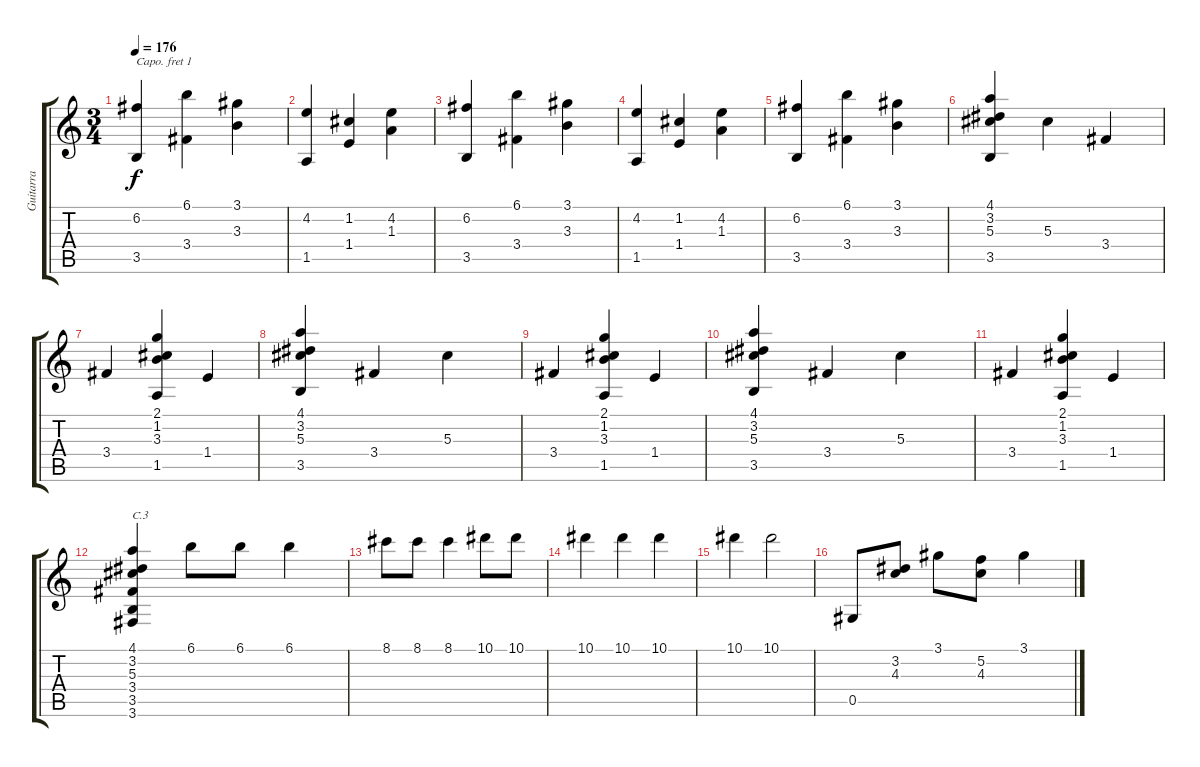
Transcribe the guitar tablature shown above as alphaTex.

\track ("Guitarra" "Guitarra") {instrument acousticguitarnylon}
\staff {score tabs}
\capo 1
\tuning (E4 B3 G3 D3 G2 D2) {hide}
\ts (3 4)
\tempo 176
\clef g2
\ks c
(6.2 3.5).4{dy f} (6.1 3.4).4 (3.1 3.3).4 |
(4.2 1.5).4 (1.2 1.4).4 (4.2 1.3).4 |
(6.2 3.5).4 (6.1 3.4).4 (3.1 3.3).4 |
(4.2 1.5).4 (1.2 1.4).4 (4.2 1.3).4 |
(6.2 3.5).4 (6.1 3.4).4 (3.1 3.3).4 |
(4.1 3.2 5.3 3.5).4 5.3.4 3.4.4 |
3.4.4 (2.1 1.2 3.3 1.5).4 1.4.4 |
(4.1 3.2 5.3 3.5).4 3.4.4 5.3.4 |
3.4.4 (2.1 1.2 3.3 1.5).4 1.4.4 |
(4.1 3.2 5.3 3.5).4 3.4.4 5.3.4 |
3.4.4 (2.1 1.2 3.3 1.5).4 1.4.4 |
(4.1 3.2 5.3 3.4 3.5 3.6).4{txt "C.3"} 6.1.8 6.1.8 6.1.4 |
8.1.8 8.1.8 8.1.4 10.1.8 10.1.8 |
10.1.4 10.1.4 10.1.4 |
10.1.4 10.1.2 |
0.5.8 (3.2 4.3).8 3.1.8 (5.2 4.3).8 3.1.4
